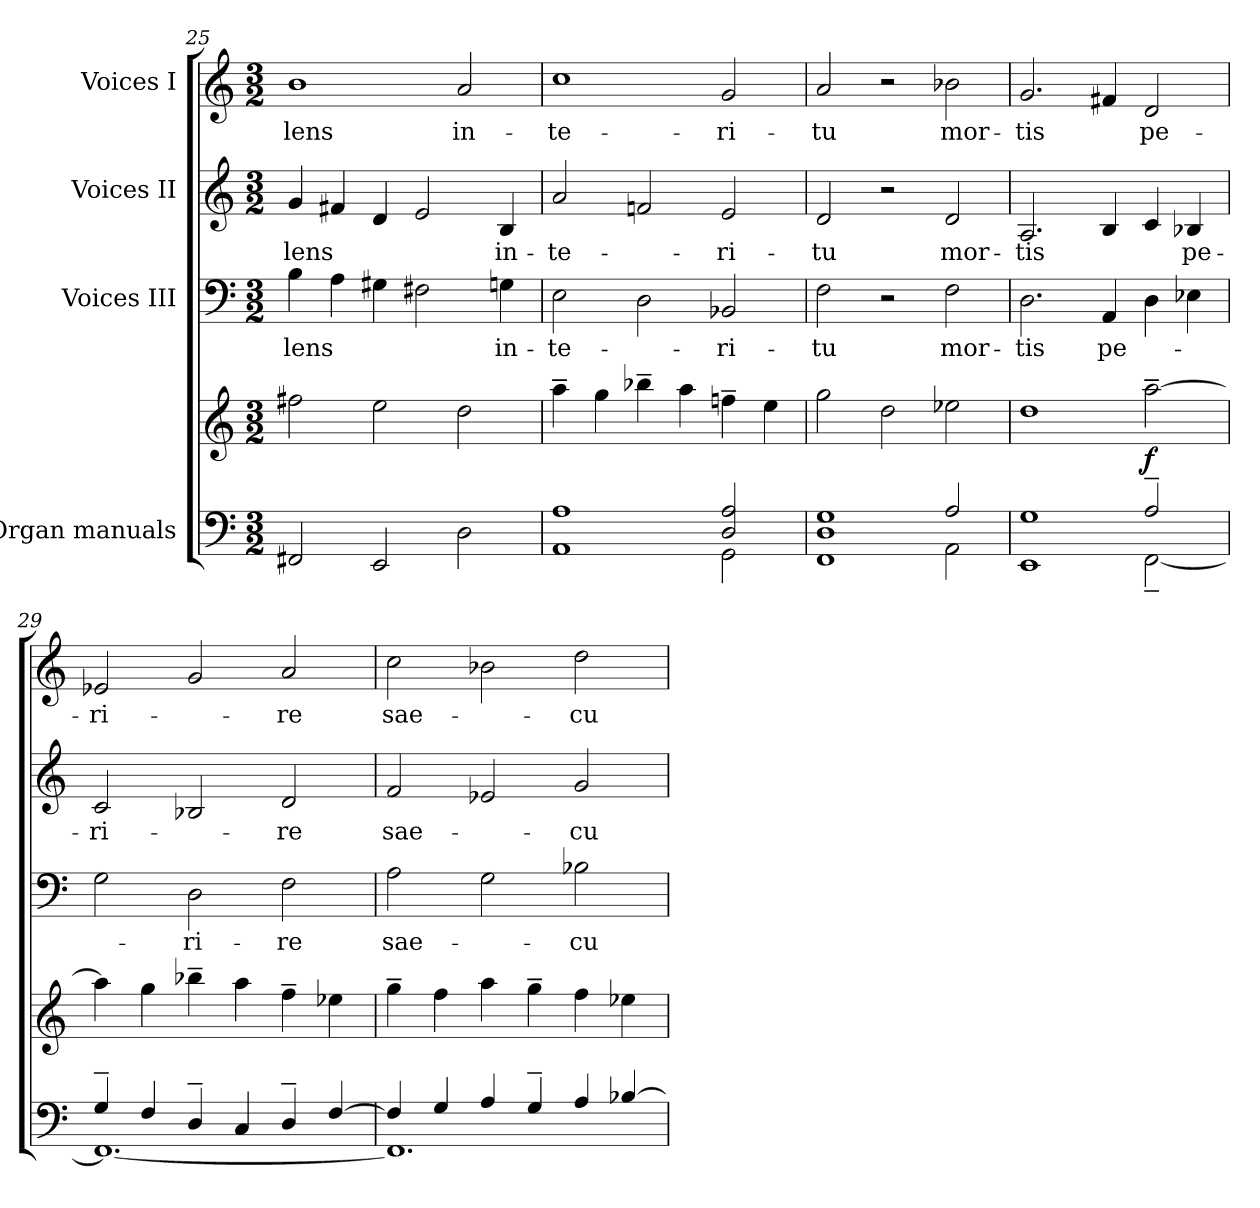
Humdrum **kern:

**kern	**kern	**dynam	**kern	**text	**kern	**text	**kern	**text
*part4	*part4	*part4	*part3	*part3	*part2	*part2	*part1	*part1
*staff5	*staff4	*staff4/5	*staff3	*staff3	*staff2	*staff2	*staff1	*staff1
*I"Organ manuals	*	*	*I"Voices III	*	*I"Voices II	*	*I"Voices I	*
!!LO:PB:g=z
*clefF4	*clefG2	*	*clefF4	*	*clefG2	*	*clefG2	*
*k[]	*k[]	*	*k[]	*	*k[]	*	*k[]	*
*C:	*C:	*	*C:	*	*C:	*	*C:	*
*M3/2	*M3/2	*	*M3/2	*	*M3/2	*	*M3/2	*
=25	=25	=25	=25	=25	=25	=25	=25	=25
!	!	!	!	!LO:LY:b:color=#000000	!	!	!	!
!	!	!	!	!	!	!LO:LY:b:color=#000000	!	!
!	!	!	!	!	!	!	!	!LO:LY:b:color=#000000
2FF#Xi/	2ff#Xi\	.	4Bi\	-lens	4gi/	-lens	1bi	-lens
.	.	.	4Ai\	.	4f#Xi/	.	.	.
2EEi/	2eei\	.	4G#Xi\	.	4di/	.	.	.
.	.	.	2F#Xi\	.	2ei/	.	.	.
!	!	!	!	!	!	!	!	!LO:LY:b:color=#000000
2Di\	2ddi\	.	.	.	.	.	2ai/	in-
!	!	!	!	!LO:LY:b:color=#000000	!	!	!	!
!	!	!	!	!	!	!LO:LY:b:color=#000000	!	!
.	.	.	4Gni\	in-	4Bi/	in-	.	.
=26	=26	=26	=26	=26	=26	=26	=26	=26
*^	*	*	*	*	*	*	*	*
!	!	!	!	!	!LO:LY:b:color=#000000	!	!	!	!
!	!	!	!	!	!	!	!LO:LY:b:color=#000000	!	!
!	!	!	!	!	!	!	!	!	!LO:LY:b:color=#000000
1Ai	1AAi	4aa~i\	.	2Ei\	-te-	2ai/	-te-	1cci	-te-
.	.	4ggi\	.	.	.	.	.	.	.
.	.	4bb-X~i\	.	2Di\	.	2fni/	.	.	.
.	.	4aai\	.	.	.	.	.	.	.
!	!	!	!	!	!LO:LY:b:color=#000000	!	!	!	!
!	!	!	!	!	!	!	!LO:LY:b:color=#000000	!	!
!	!	!	!	!	!	!	!	!	!LO:LY:b:color=#000000
2Di/ 2Ai	2GGi\	4ffn~i\	.	2BB-Xi/	-ri-	2ei/	-ri-	2gi/	-ri-
.	.	4eei\	.	.	.	.	.	.	.
=27	=27	=27	=27	=27	=27	=27	=27	=27	=27
!	!	!	!	!	!LO:LY:b:color=#000000	!	!	!	!
!	!	!	!	!	!	!	!LO:LY:b:color=#000000	!	!
!	!	!	!	!	!	!	!	!	!LO:LY:b:color=#000000
1Di 1Gi	1FFi	2ggi\	.	2Fi\	-tu	2di/	-tu	2ai/	-tu
.	.	2ddi\	.	2r	.	2r	.	2r	.
!	!	!	!	!	!LO:LY:b:color=#000000	!	!	!	!
!	!	!	!	!	!	!	!LO:LY:b:color=#000000	!	!
!	!	!	!	!	!	!	!	!	!LO:LY:b:color=#000000
2Ai/	2AAi\	2ee-Xi\	.	2Fi\	mor-	2di/	mor-	2b-Xi\	mor-
=28	=28	=28	=28	=28	=28	=28	=28	=28	=28
!	!	!	!	!	!LO:LY:b:color=#000000	!	!	!	!
!	!	!	!	!	!	!	!LO:LY:b:color=#000000	!	!
!	!	!	!	!	!	!	!	!	!LO:LY:b:color=#000000
1Gi	1EEi	1ddi	.	2.Di\	-tis	2.Ai/	-tis	2.gi/	-tis
!	!	!	!	!	!LO:LY:b:color=#000000	!	!	!	!
.	.	.	.	4AAi/	pe-	4Bi/	.	4f#Xi/	.
!	!	!	!	!	!	!	!	!	!LO:LY:b:color=#000000
2A~i/	[2FF~i\	[2aa~i\	f	4Di\	.	4ci/	.	2di/	pe-
!	!	!	!	!	!	!	!LO:LY:b:color=#000000	!	!
.	.	.	.	4E-Xi\	.	4B-Xi/	pe-	.	.
=29	=29	=29	=29	=29	=29	=29	=29	=29	=29
!	!	!	!	!	!	!	!LO:LY:b:color=#000000	!	!
!	!	!	!	!	!	!	!	!	!LO:LY:b:color=#000000
4G~i/	1.FFi_	4aai\]	.	2Gi\	.	2ci/	-ri-	2e-Xi/	-ri-
4Fi/	.	4ggi\	.	.	.	.	.	.	.
!	!	!	!	!	!LO:LY:b:color=#000000	!	!	!	!
4D~i/	.	4bb-X~i\	.	2Di\	-ri-	2B-Xi/	.	2gi/	.
4Ci/	.	4aai\	.	.	.	.	.	.	.
!	!	!	!	!	!LO:LY:b:color=#000000	!	!	!	!
!	!	!	!	!	!	!	!LO:LY:b:color=#000000	!	!
!	!	!	!	!	!	!	!	!	!LO:LY:b:color=#000000
4D~i/	.	4ff~i\	.	2Fi\	-re	2di/	-re	2ai/	-re
[4Fi/	.	4ee-Xi\	.	.	.	.	.	.	.
!!LO:LB:g=z
=30	=30	=30	=30	=30	=30	=30	=30	=30	=30
!	!	!	!	!	!LO:LY:b:color=#000000	!	!	!	!
!	!	!	!	!	!	!	!LO:LY:b:color=#000000	!	!
!	!	!	!	!	!	!	!	!	!LO:LY:b:color=#000000
4Fi/]	1.FFi]	4gg~i\	.	2Ai\	sae-	2fi/	sae-	2cci\	sae-
4Gi/	.	4ffi\	.	.	.	.	.	.	.
4Ai/	.	4aai\	.	2Gi\	.	2e-Xi/	.	2b-Xi\	.
4G~i/	.	4gg~i\	.	.	.	.	.	.	.
!	!	!	!	!	!LO:LY:b:color=#000000	!	!	!	!
!	!	!	!	!	!	!	!LO:LY:b:color=#000000	!	!
!	!	!	!	!	!	!	!	!	!LO:LY:b:color=#000000
4Ai/	.	4ffi\	.	2B-Xi\	-cu-	2gi/	-cu-	2ddi\	-cu-
[4B-Xi/	.	4ee-Xi\	.	.	.	.	.	.	.
*v	*v	*	*	*	*	*	*	*	*
=	=	=	=	=	=	=	=	=
*-	*-	*-	*-	*-	*-	*-	*-	*-
